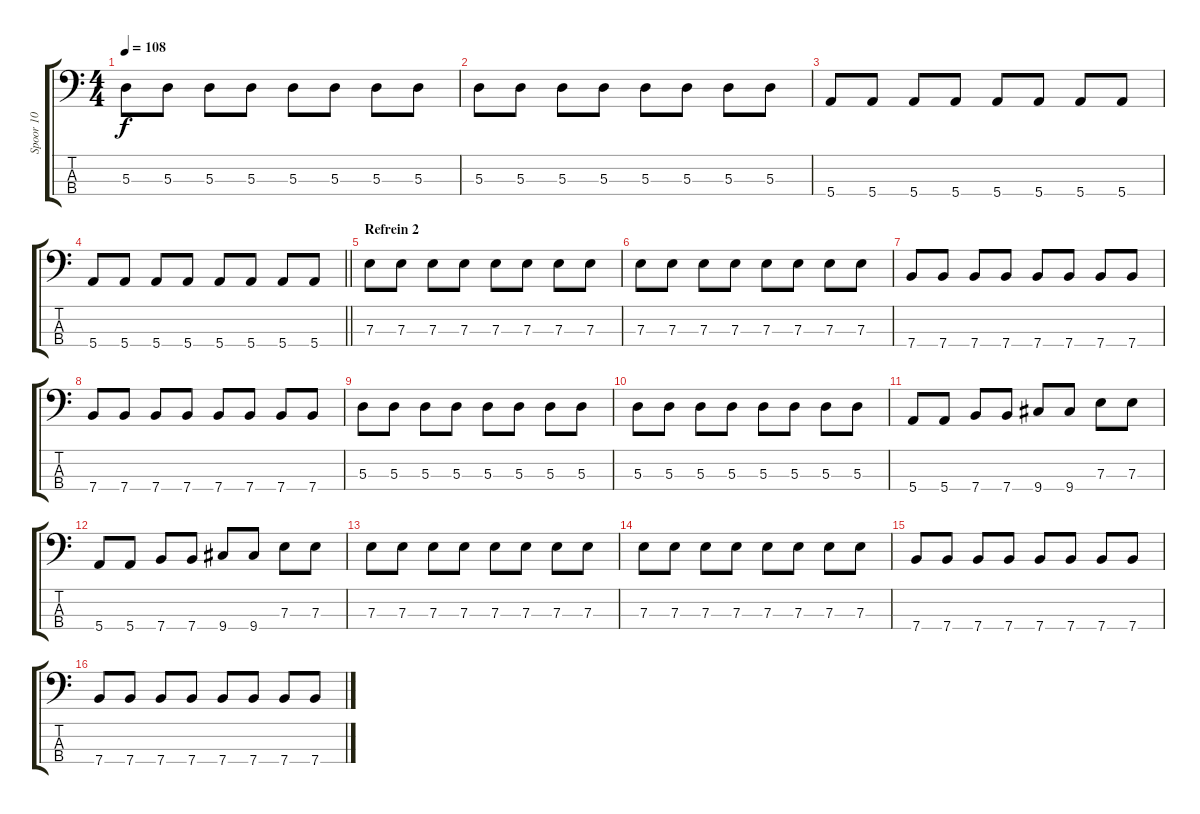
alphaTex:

\track ("Spoor 10" "Spoor 10") {instrument electricbassfinger}
\staff {score tabs}
\tuning (G2 D2 A1 E1) {hide}
\ts (4 4)
\tempo 108
\clef f4
\ks c
5.3.8{dy f} 5.3.8 5.3.8 5.3.8 5.3.8 5.3.8 5.3.8 5.3.8 |
5.3.8 5.3.8 5.3.8 5.3.8 5.3.8 5.3.8 5.3.8 5.3.8 |
5.4.8 5.4.8 5.4.8 5.4.8 5.4.8 5.4.8 5.4.8 5.4.8 |
\barLineRight lightlight
5.4.8 5.4.8 5.4.8 5.4.8 5.4.8 5.4.8 5.4.8 5.4.8 |
\section ("" "Refrein 2")
7.3.8 7.3.8 7.3.8 7.3.8 7.3.8 7.3.8 7.3.8 7.3.8 |
7.3.8 7.3.8 7.3.8 7.3.8 7.3.8 7.3.8 7.3.8 7.3.8 |
7.4.8 7.4.8 7.4.8 7.4.8 7.4.8 7.4.8 7.4.8 7.4.8 |
7.4.8 7.4.8 7.4.8 7.4.8 7.4.8 7.4.8 7.4.8 7.4.8 |
5.3.8 5.3.8 5.3.8 5.3.8 5.3.8 5.3.8 5.3.8 5.3.8 |
5.3.8 5.3.8 5.3.8 5.3.8 5.3.8 5.3.8 5.3.8 5.3.8 |
5.4.8 5.4.8 7.4.8 7.4.8 9.4.8 9.4.8 7.3.8 7.3.8 |
5.4.8 5.4.8 7.4.8 7.4.8 9.4.8 9.4.8 7.3.8 7.3.8 |
7.3.8 7.3.8 7.3.8 7.3.8 7.3.8 7.3.8 7.3.8 7.3.8 |
7.3.8 7.3.8 7.3.8 7.3.8 7.3.8 7.3.8 7.3.8 7.3.8 |
7.4.8 7.4.8 7.4.8 7.4.8 7.4.8 7.4.8 7.4.8 7.4.8 |
7.4.8 7.4.8 7.4.8 7.4.8 7.4.8 7.4.8 7.4.8 7.4.8
